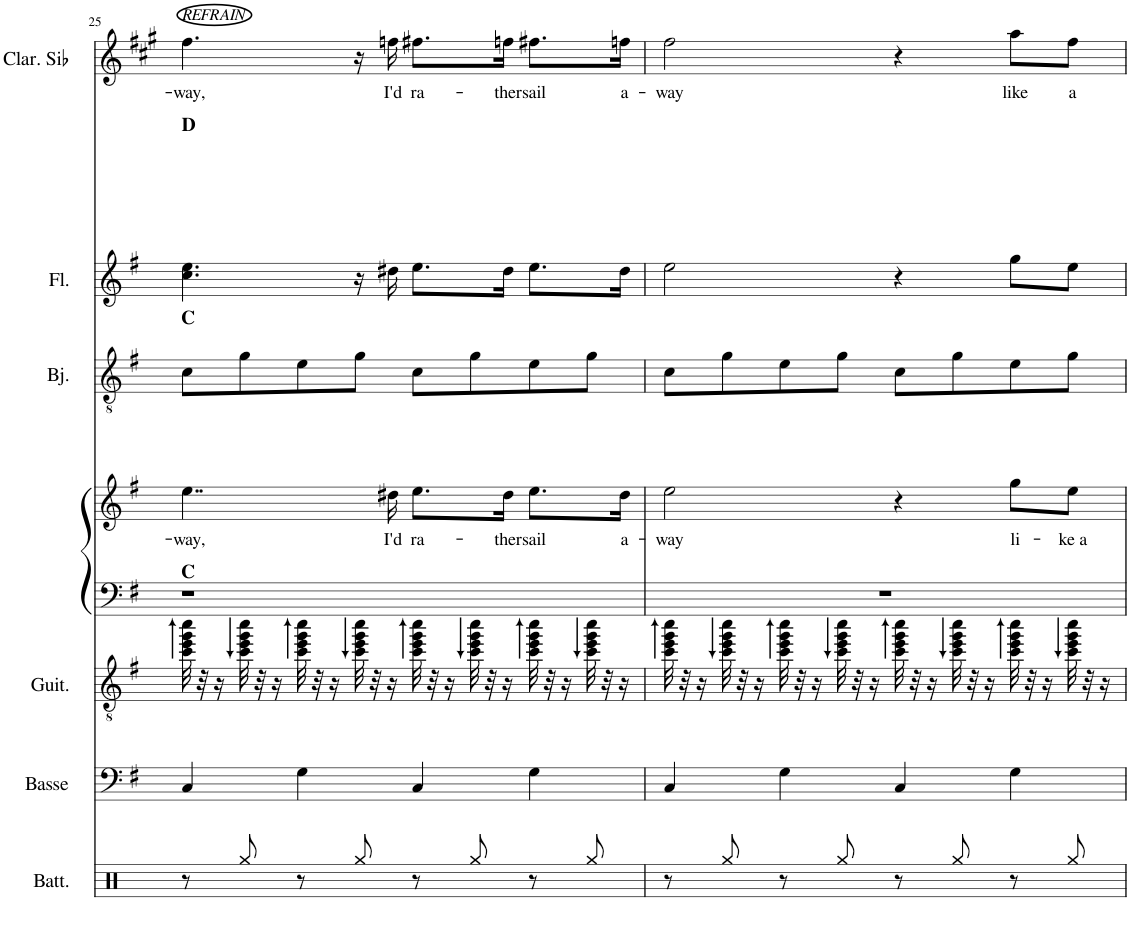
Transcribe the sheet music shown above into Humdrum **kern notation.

**kern	**kern	**kern	**kern	**kern	**text	**harte	**kern	**kern	**harte	**kern	**text	**harte
*part7	*part6	*part5	*part4	*part4	*part4	*part4	*part3	*part2	*part2	*part1	*part1	*part1
*staff8	*staff7	*staff6	*staff5	*staff4	*staff4	*	*staff3	*staff2	*	*staff1	*staff1	*
*I"Batterie	*I"Basse acoustique	*I"Guitare classique	*I"Piano-chant	*	*	*	*I"Banjo	*I"Flûte	*	*I"Clarinette en Sib	*	*
*I'Batt.	*I'Basse	*I'Guit.	*I'Pno	*	*	*	*I'Bj.	*I'Fl.	*	*I'Clar. Sib	*	*
!!LO:PB:g=z
*clefX	*clefF4	*clefGv2	*clefF4	*clefG2	*	*	*clefGv2	*clefG2	*	*clefG2	*	*
*	*Trd7c12	*	*	*	*	*	*	*	*	*Trd1c2	*	*
*k[f#]	*k[f#]	*k[f#]	*k[f#]	*k[f#]	*	*	*k[f#]	*k[f#]	*	*k[f#c#g#]	*	*
*M4/4	*M4/4	*M4/4	*M4/4	*M4/4	*	*	*M4/4	*M4/4	*	*M4/4	*	*
=25	=25	=25	=25	=25	=25	=25	=25	=25	=25	=25	=25	=25
!	!	!	!	!	!	!	!	!	!	!LO:TX:a:i:t=REFRAIN	!	!
!	!	!	!	!	!LO:LY:b	!	!	!	!	!	!LO:LY:b	!
8r	4C/	32cc\ 32ee\ 32gg\ 32ccc\	1r	4..ee\	-way,	C:maj	8c\L	4.cc\ 4.ee\	C:maj	4.ff#\	-way,	D:maj
.	.	32r	.	.	.	.	.	.	.	.	.	.
.	.	16r	.	.	.	.	.	.	.	.	.	.
8Rgg/	.	32cc\ 32ee\ 32gg\ 32ccc\	.	.	.	.	8g\	.	.	.	.	.
.	.	32r	.	.	.	.	.	.	.	.	.	.
.	.	16r	.	.	.	.	.	.	.	.	.	.
8r	4G\	32cc\ 32ee\ 32gg\ 32ccc\	.	.	.	.	8e\	.	.	.	.	.
.	.	32r	.	.	.	.	.	.	.	.	.	.
.	.	16r	.	.	.	.	.	.	.	.	.	.
8Rgg/	.	32cc\ 32ee\ 32gg\ 32ccc\	.	.	.	.	8g\J	16r	.	16r	.	.
.	.	32r	.	.	.	.	.	.	.	.	.	.
!	!	!	!	!	!LO:LY:b	!	!	!	!	!	!LO:LY:b	!
.	.	16r	.	16dd#X\	I'd	.	.	16dd#X\	.	16ffn\	I'd	.
!	!	!	!	!	!LO:LY:b	!	!	!	!	!	!LO:LY:b	!
8r	4C/	32cc\ 32ee\ 32gg\ 32ccc\	.	8.ee\L	ra-	.	8c\L	8.ee\L	.	8.ff#X\L	ra-	.
.	.	32r	.	.	.	.	.	.	.	.	.	.
.	.	16r	.	.	.	.	.	.	.	.	.	.
8Rgg/	.	32cc\ 32ee\ 32gg\ 32ccc\	.	.	.	.	8g\	.	.	.	.	.
.	.	32r	.	.	.	.	.	.	.	.	.	.
!	!	!	!	!	!LO:LY:b	!	!	!	!	!	!LO:LY:b	!
.	.	16r	.	16dd#\Jk	-ther	.	.	16dd#\Jk	.	16ffn\Jk	-ther	.
!	!	!	!	!	!LO:LY:b	!	!	!	!	!	!LO:LY:b	!
8r	4G\	32cc\ 32ee\ 32gg\ 32ccc\	.	8.ee\L	sail	.	8e\	8.ee\L	.	8.ff#X\L	sail	.
.	.	32r	.	.	.	.	.	.	.	.	.	.
.	.	16r	.	.	.	.	.	.	.	.	.	.
8Rgg/	.	32cc\ 32ee\ 32gg\ 32ccc\	.	.	.	.	8g\J	.	.	.	.	.
.	.	32r	.	.	.	.	.	.	.	.	.	.
!	!	!	!	!	!LO:LY:b	!	!	!	!	!	!LO:LY:b	!
.	.	16r	.	16dd#\Jk	a-	.	.	16dd#\Jk	.	16ffn\Jk	a-	.
=26	=26	=26	=26	=26	=26	=26	=26	=26	=26	=26	=26	=26
!	!	!	!	!	!LO:LY:b	!	!	!	!	!	!LO:LY:b	!
8r	4C/	32cc\ 32ee\ 32gg\ 32ccc\	1r	2ee\	-way	.	8c\L	2ee\	.	2ff#\	-way	.
.	.	32r	.	.	.	.	.	.	.	.	.	.
.	.	16r	.	.	.	.	.	.	.	.	.	.
8Rgg/	.	32cc\ 32ee\ 32gg\ 32ccc\	.	.	.	.	8g\	.	.	.	.	.
.	.	32r	.	.	.	.	.	.	.	.	.	.
.	.	16r	.	.	.	.	.	.	.	.	.	.
8r	4G\	32cc\ 32ee\ 32gg\ 32ccc\	.	.	.	.	8e\	.	.	.	.	.
.	.	32r	.	.	.	.	.	.	.	.	.	.
.	.	16r	.	.	.	.	.	.	.	.	.	.
8Rgg/	.	32cc\ 32ee\ 32gg\ 32ccc\	.	.	.	.	8g\J	.	.	.	.	.
.	.	32r	.	.	.	.	.	.	.	.	.	.
.	.	16r	.	.	.	.	.	.	.	.	.	.
8r	4C/	32cc\ 32ee\ 32gg\ 32ccc\	.	4r	.	.	8c\L	4r	.	4r	.	.
.	.	32r	.	.	.	.	.	.	.	.	.	.
.	.	16r	.	.	.	.	.	.	.	.	.	.
8Rgg/	.	32cc\ 32ee\ 32gg\ 32ccc\	.	.	.	.	8g\	.	.	.	.	.
.	.	32r	.	.	.	.	.	.	.	.	.	.
.	.	16r	.	.	.	.	.	.	.	.	.	.
!	!	!	!	!	!LO:LY:b	!	!	!	!	!	!LO:LY:b	!
8r	4G\	32cc\ 32ee\ 32gg\ 32ccc\	.	8gg\L	li-	.	8e\	8gg\L	.	8aa\L	like	.
.	.	32r	.	.	.	.	.	.	.	.	.	.
.	.	16r	.	.	.	.	.	.	.	.	.	.
!	!	!	!	!	!LO:LY:b	!	!	!	!	!	!LO:LY:b	!
8Rgg/	.	32cc\ 32ee\ 32gg\ 32ccc\	.	8ee\J	-ke a	.	8g\J	8ee\J	.	8ff#\J	a	.
.	.	32r	.	.	.	.	.	.	.	.	.	.
.	.	16r	.	.	.	.	.	.	.	.	.	.
=	=	=	=	=	=	=	=	=	=	=	=	=
*-	*-	*-	*-	*-	*-	*-	*-	*-	*-	*-	*-	*-
